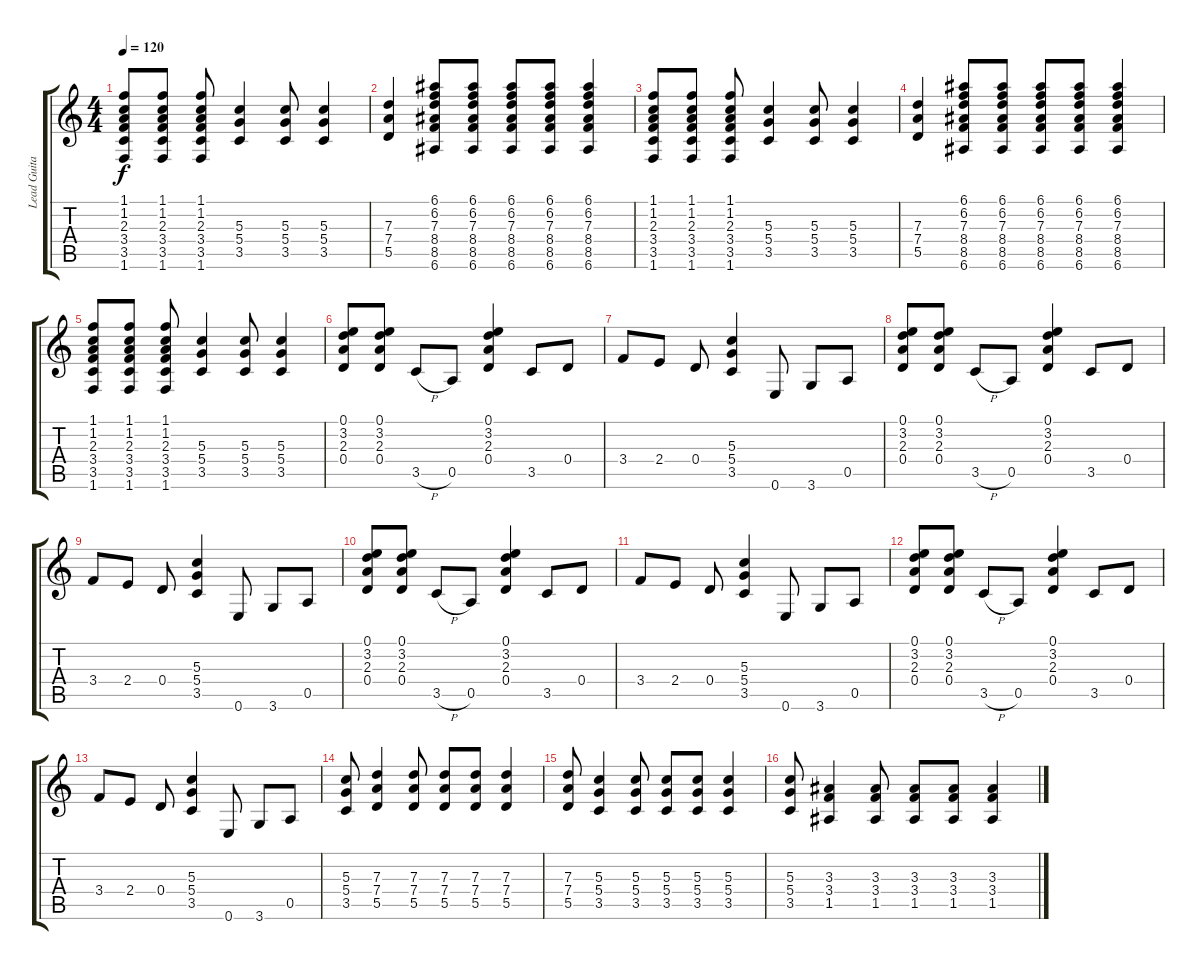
\track ("Lead Guitar" "Lead Guita") {instrument acousticguitarsteel}
\staff {score tabs}
\tuning (E4 B3 G3 D3 A2 E2) {hide}
\ts (4 4)
\tempo 120
\clef g2
\ks c
(1.1 1.2 2.3 3.4 3.5 1.6).8{dy f} (1.1 1.2 2.3 3.4 3.5 1.6).8 (1.1 1.2 2.3 3.4 3.5 1.6).8 (5.3 5.4 3.5).4 (5.3 5.4 3.5).8 (5.3 5.4 3.5).4 |
(7.3 7.4 5.5).4 (6.1 6.2 7.3 8.4 8.5 6.6).8 (6.1 6.2 7.3 8.4 8.5 6.6).8 (6.1 6.2 7.3 8.4 8.5 6.6).8 (6.1 6.2 7.3 8.4 8.5 6.6).8 (6.1 6.2 7.3 8.4 8.5 6.6).4 |
(1.1 1.2 2.3 3.4 3.5 1.6).8 (1.1 1.2 2.3 3.4 3.5 1.6).8 (1.1 1.2 2.3 3.4 3.5 1.6).8 (5.3 5.4 3.5).4 (5.3 5.4 3.5).8 (5.3 5.4 3.5).4 |
(7.3 7.4 5.5).4 (6.1 6.2 7.3 8.4 8.5 6.6).8 (6.1 6.2 7.3 8.4 8.5 6.6).8 (6.1 6.2 7.3 8.4 8.5 6.6).8 (6.1 6.2 7.3 8.4 8.5 6.6).8 (6.1 6.2 7.3 8.4 8.5 6.6).4 |
(1.1 1.2 2.3 3.4 3.5 1.6).8 (1.1 1.2 2.3 3.4 3.5 1.6).8 (1.1 1.2 2.3 3.4 3.5 1.6).8 (5.3 5.4 3.5).4 (5.3 5.4 3.5).8 (5.3 5.4 3.5).4 |
(0.1 3.2 2.3 0.4).8 (0.1 3.2 2.3 0.4).8 3.5{h}.8 0.5.8 (0.1 3.2 2.3 0.4).4 3.5.8 0.4.8 |
3.4.8 2.4.8 0.4.8 (5.3 5.4 3.5).4 0.6.8 3.6.8 0.5.8 |
(0.1 3.2 2.3 0.4).8 (0.1 3.2 2.3 0.4).8 3.5{h}.8 0.5.8 (0.1 3.2 2.3 0.4).4 3.5.8 0.4.8 |
3.4.8 2.4.8 0.4.8 (5.3 5.4 3.5).4 0.6.8 3.6.8 0.5.8 |
(0.1 3.2 2.3 0.4).8 (0.1 3.2 2.3 0.4).8 3.5{h}.8 0.5.8 (0.1 3.2 2.3 0.4).4 3.5.8 0.4.8 |
3.4.8 2.4.8 0.4.8 (5.3 5.4 3.5).4 0.6.8 3.6.8 0.5.8 |
(0.1 3.2 2.3 0.4).8 (0.1 3.2 2.3 0.4).8 3.5{h}.8 0.5.8 (0.1 3.2 2.3 0.4).4 3.5.8 0.4.8 |
3.4.8 2.4.8 0.4.8 (5.3 5.4 3.5).4 0.6.8 3.6.8 0.5.8 |
(5.3 5.4 3.5).8 (7.3 7.4 5.5).4 (7.3 7.4 5.5).8 (7.3 7.4 5.5).8 (7.3 7.4 5.5).8 (7.3 7.4 5.5).4 |
(7.3 7.4 5.5).8 (5.3 5.4 3.5).4 (5.3 5.4 3.5).8 (5.3 5.4 3.5).8 (5.3 5.4 3.5).8 (5.3 5.4 3.5).4 |
(5.3 5.4 3.5).8 (3.3 3.4 1.5).4 (3.3 3.4 1.5).8 (3.3 3.4 1.5).8 (3.3 3.4 1.5).8 (3.3 3.4 1.5).4
